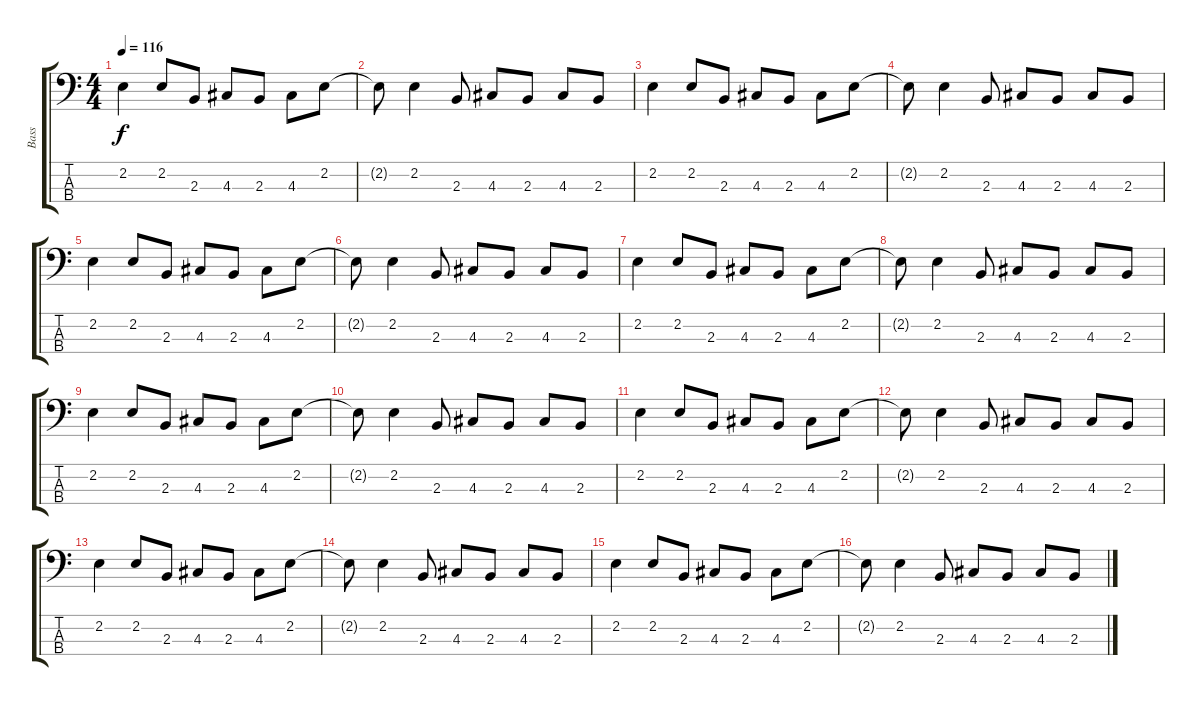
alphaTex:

\track ("Bass" "Bass") {instrument electricbassfinger}
\staff {score tabs}
\tuning (G2 D2 A1 E1) {hide}
\ts (4 4)
\tempo 116
\clef f4
\ks c
2.2.4{dy f} 2.2.8 2.3.8 4.3.8 2.3.8 4.3.8 2.2.8 |
2.2{t}.8 2.2.4 2.3.8 4.3.8 2.3.8 4.3.8 2.3.8 |
2.2.4 2.2.8 2.3.8 4.3.8 2.3.8 4.3.8 2.2.8 |
2.2{t}.8 2.2.4 2.3.8 4.3.8 2.3.8 4.3.8 2.3.8 |
2.2.4 2.2.8 2.3.8 4.3.8 2.3.8 4.3.8 2.2.8 |
2.2{t}.8 2.2.4 2.3.8 4.3.8 2.3.8 4.3.8 2.3.8 |
2.2.4 2.2.8 2.3.8 4.3.8 2.3.8 4.3.8 2.2.8 |
2.2{t}.8 2.2.4 2.3.8 4.3.8 2.3.8 4.3.8 2.3.8 |
2.2.4 2.2.8 2.3.8 4.3.8 2.3.8 4.3.8 2.2.8 |
2.2{t}.8 2.2.4 2.3.8 4.3.8 2.3.8 4.3.8 2.3.8 |
2.2.4 2.2.8 2.3.8 4.3.8 2.3.8 4.3.8 2.2.8 |
2.2{t}.8 2.2.4 2.3.8 4.3.8 2.3.8 4.3.8 2.3.8 |
2.2.4 2.2.8 2.3.8 4.3.8 2.3.8 4.3.8 2.2.8 |
2.2{t}.8 2.2.4 2.3.8 4.3.8 2.3.8 4.3.8 2.3.8 |
2.2.4 2.2.8 2.3.8 4.3.8 2.3.8 4.3.8 2.2.8 |
2.2{t}.8 2.2.4 2.3.8 4.3.8 2.3.8 4.3.8 2.3.8
